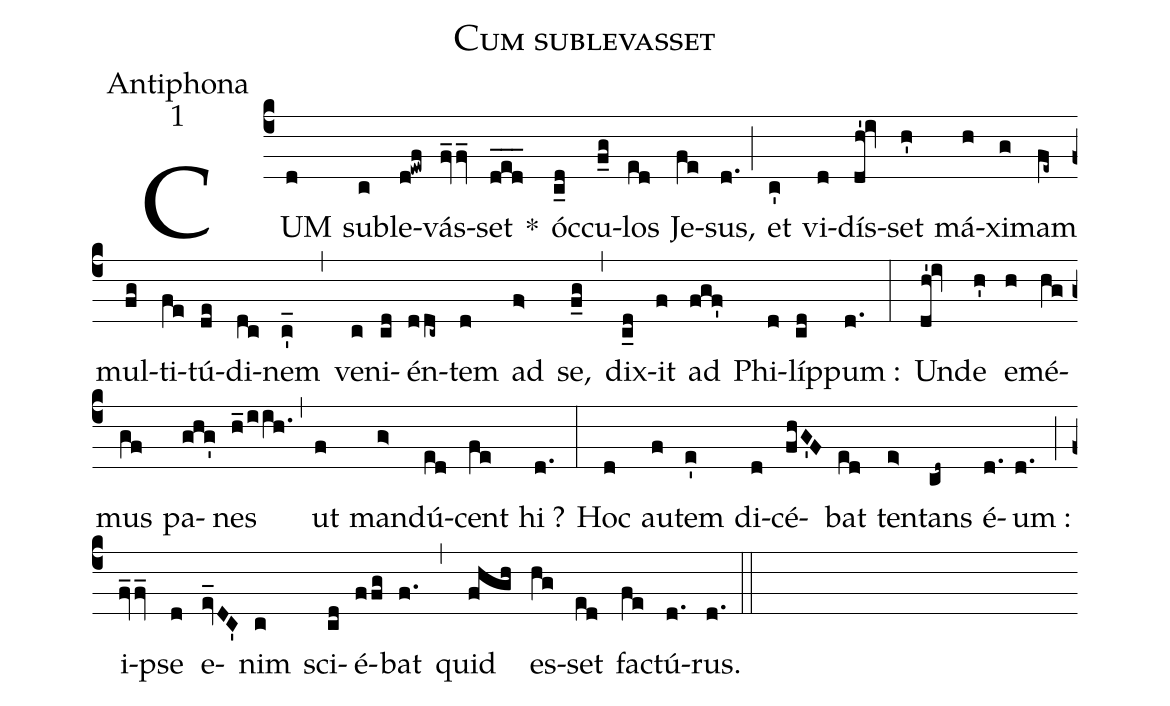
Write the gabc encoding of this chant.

name:Cum sublevasset;
office-part:Antiphona;
mode:1;
%%
(c4) CUM(d) su(c)ble(d!ewf)vás(fv_2/fv_)set(ded___) *() óc(c_d)cu(f_g)los(ed) Je(fe)sus,(d.) (;) et(c') vi(d)dís(dh'!iv)set(h') má(h)xi(g)mam(fe~) mul(fg)ti(fe)tú(de)di(dc)nem(c'_) (,) ve(c)ni(cd)én(ddc~)tem(d) ad(f>) se,(f_g) (,) dix(c_d)it(f) ad(fgf') Phi(d)líp(cd)pum :(d.) (:) Un(dh'!iv)de(h') e(h)mé(hg)mus(gf) pa(ghg')nes(h_/iih.) (,) ut(f) man(g>)dú(ed)cent(fe) hi ?(d.) (:) Hoc(d) au(f)tem(e') di(d)cé(fhG'F)bat(ed) ten(e>)tans(cd~) é(d.)um :(d.) (;) i(fv_2/fv_)pse(d) e(ev_DC')nim(c) sci(cd)é(ffg)bat(f.) (,) quid(fhgh) es(hg)set(ed) fa(fe)ctú(d.)rus.(d.) (::)
